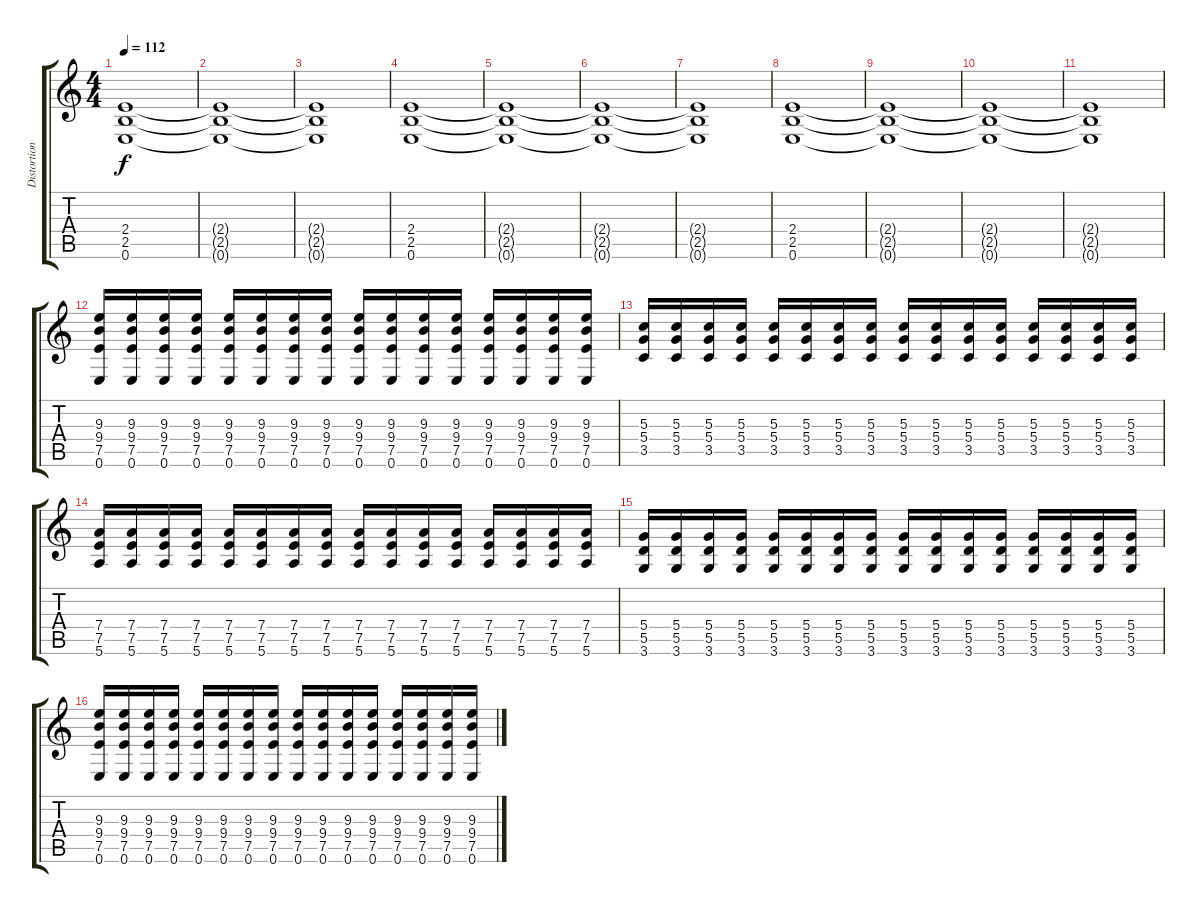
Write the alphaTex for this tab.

\track ("Distortion Guitar" "Distortion") {instrument overdrivenguitar}
\staff {score tabs}
\tuning (E4 B3 G3 D3 A2 E2) {hide}
\ts (4 4)
\tempo 112
\clef g2
\ks c
(2.4{t} 2.5{t} 0.6{t}).1{dy f} |
(2.4{t} 2.5{t} 0.6{t}).1 |
(2.4{t} 2.5{t} 0.6{t}).1 |
(2.4 2.5 0.6).1 |
(2.4{t} 2.5{t} 0.6{t}).1 |
(2.4{t} 2.5{t} 0.6{t}).1 |
(2.4{t} 2.5{t} 0.6{t}).1 |
(2.4 2.5 0.6).1 |
(2.4{t} 2.5{t} 0.6{t}).1 |
(2.4{t} 2.5{t} 0.6{t}).1 |
(2.4{t} 2.5{t} 0.6{t}).1 |
(9.3 9.4 7.5 0.6).16 (9.3 9.4 7.5 0.6).16 (9.3 9.4 7.5 0.6).16 (9.3 9.4 7.5 0.6).16 (9.3 9.4 7.5 0.6).16 (9.3 9.4 7.5 0.6).16 (9.3 9.4 7.5 0.6).16 (9.3 9.4 7.5 0.6).16 (9.3 9.4 7.5 0.6).16 (9.3 9.4 7.5 0.6).16 (9.3 9.4 7.5 0.6).16 (9.3 9.4 7.5 0.6).16 (9.3 9.4 7.5 0.6).16 (9.3 9.4 7.5 0.6).16 (9.3 9.4 7.5 0.6).16 (9.3 9.4 7.5 0.6).16 |
(5.3 5.4 3.5).16 (5.3 5.4 3.5).16 (5.3 5.4 3.5).16 (5.3 5.4 3.5).16 (5.3 5.4 3.5).16 (5.3 5.4 3.5).16 (5.3 5.4 3.5).16 (5.3 5.4 3.5).16 (5.3 5.4 3.5).16 (5.3 5.4 3.5).16 (5.3 5.4 3.5).16 (5.3 5.4 3.5).16 (5.3 5.4 3.5).16 (5.3 5.4 3.5).16 (5.3 5.4 3.5).16 (5.3 5.4 3.5).16 |
(7.4 7.5 5.6).16 (7.4 7.5 5.6).16 (7.4 7.5 5.6).16 (7.4 7.5 5.6).16 (7.4 7.5 5.6).16 (7.4 7.5 5.6).16 (7.4 7.5 5.6).16 (7.4 7.5 5.6).16 (7.4 7.5 5.6).16 (7.4 7.5 5.6).16 (7.4 7.5 5.6).16 (7.4 7.5 5.6).16 (7.4 7.5 5.6).16 (7.4 7.5 5.6).16 (7.4 7.5 5.6).16 (7.4 7.5 5.6).16 |
(5.4 5.5 3.6).16 (5.4 5.5 3.6).16 (5.4 5.5 3.6).16 (5.4 5.5 3.6).16 (5.4 5.5 3.6).16 (5.4 5.5 3.6).16 (5.4 5.5 3.6).16 (5.4 5.5 3.6).16 (5.4 5.5 3.6).16 (5.4 5.5 3.6).16 (5.4 5.5 3.6).16 (5.4 5.5 3.6).16 (5.4 5.5 3.6).16 (5.4 5.5 3.6).16 (5.4 5.5 3.6).16 (5.4 5.5 3.6).16 |
(9.3 9.4 7.5 0.6).16 (9.3 9.4 7.5 0.6).16 (9.3 9.4 7.5 0.6).16 (9.3 9.4 7.5 0.6).16 (9.3 9.4 7.5 0.6).16 (9.3 9.4 7.5 0.6).16 (9.3 9.4 7.5 0.6).16 (9.3 9.4 7.5 0.6).16 (9.3 9.4 7.5 0.6).16 (9.3 9.4 7.5 0.6).16 (9.3 9.4 7.5 0.6).16 (9.3 9.4 7.5 0.6).16 (9.3 9.4 7.5 0.6).16 (9.3 9.4 7.5 0.6).16 (9.3 9.4 7.5 0.6).16 (9.3 9.4 7.5 0.6).16
